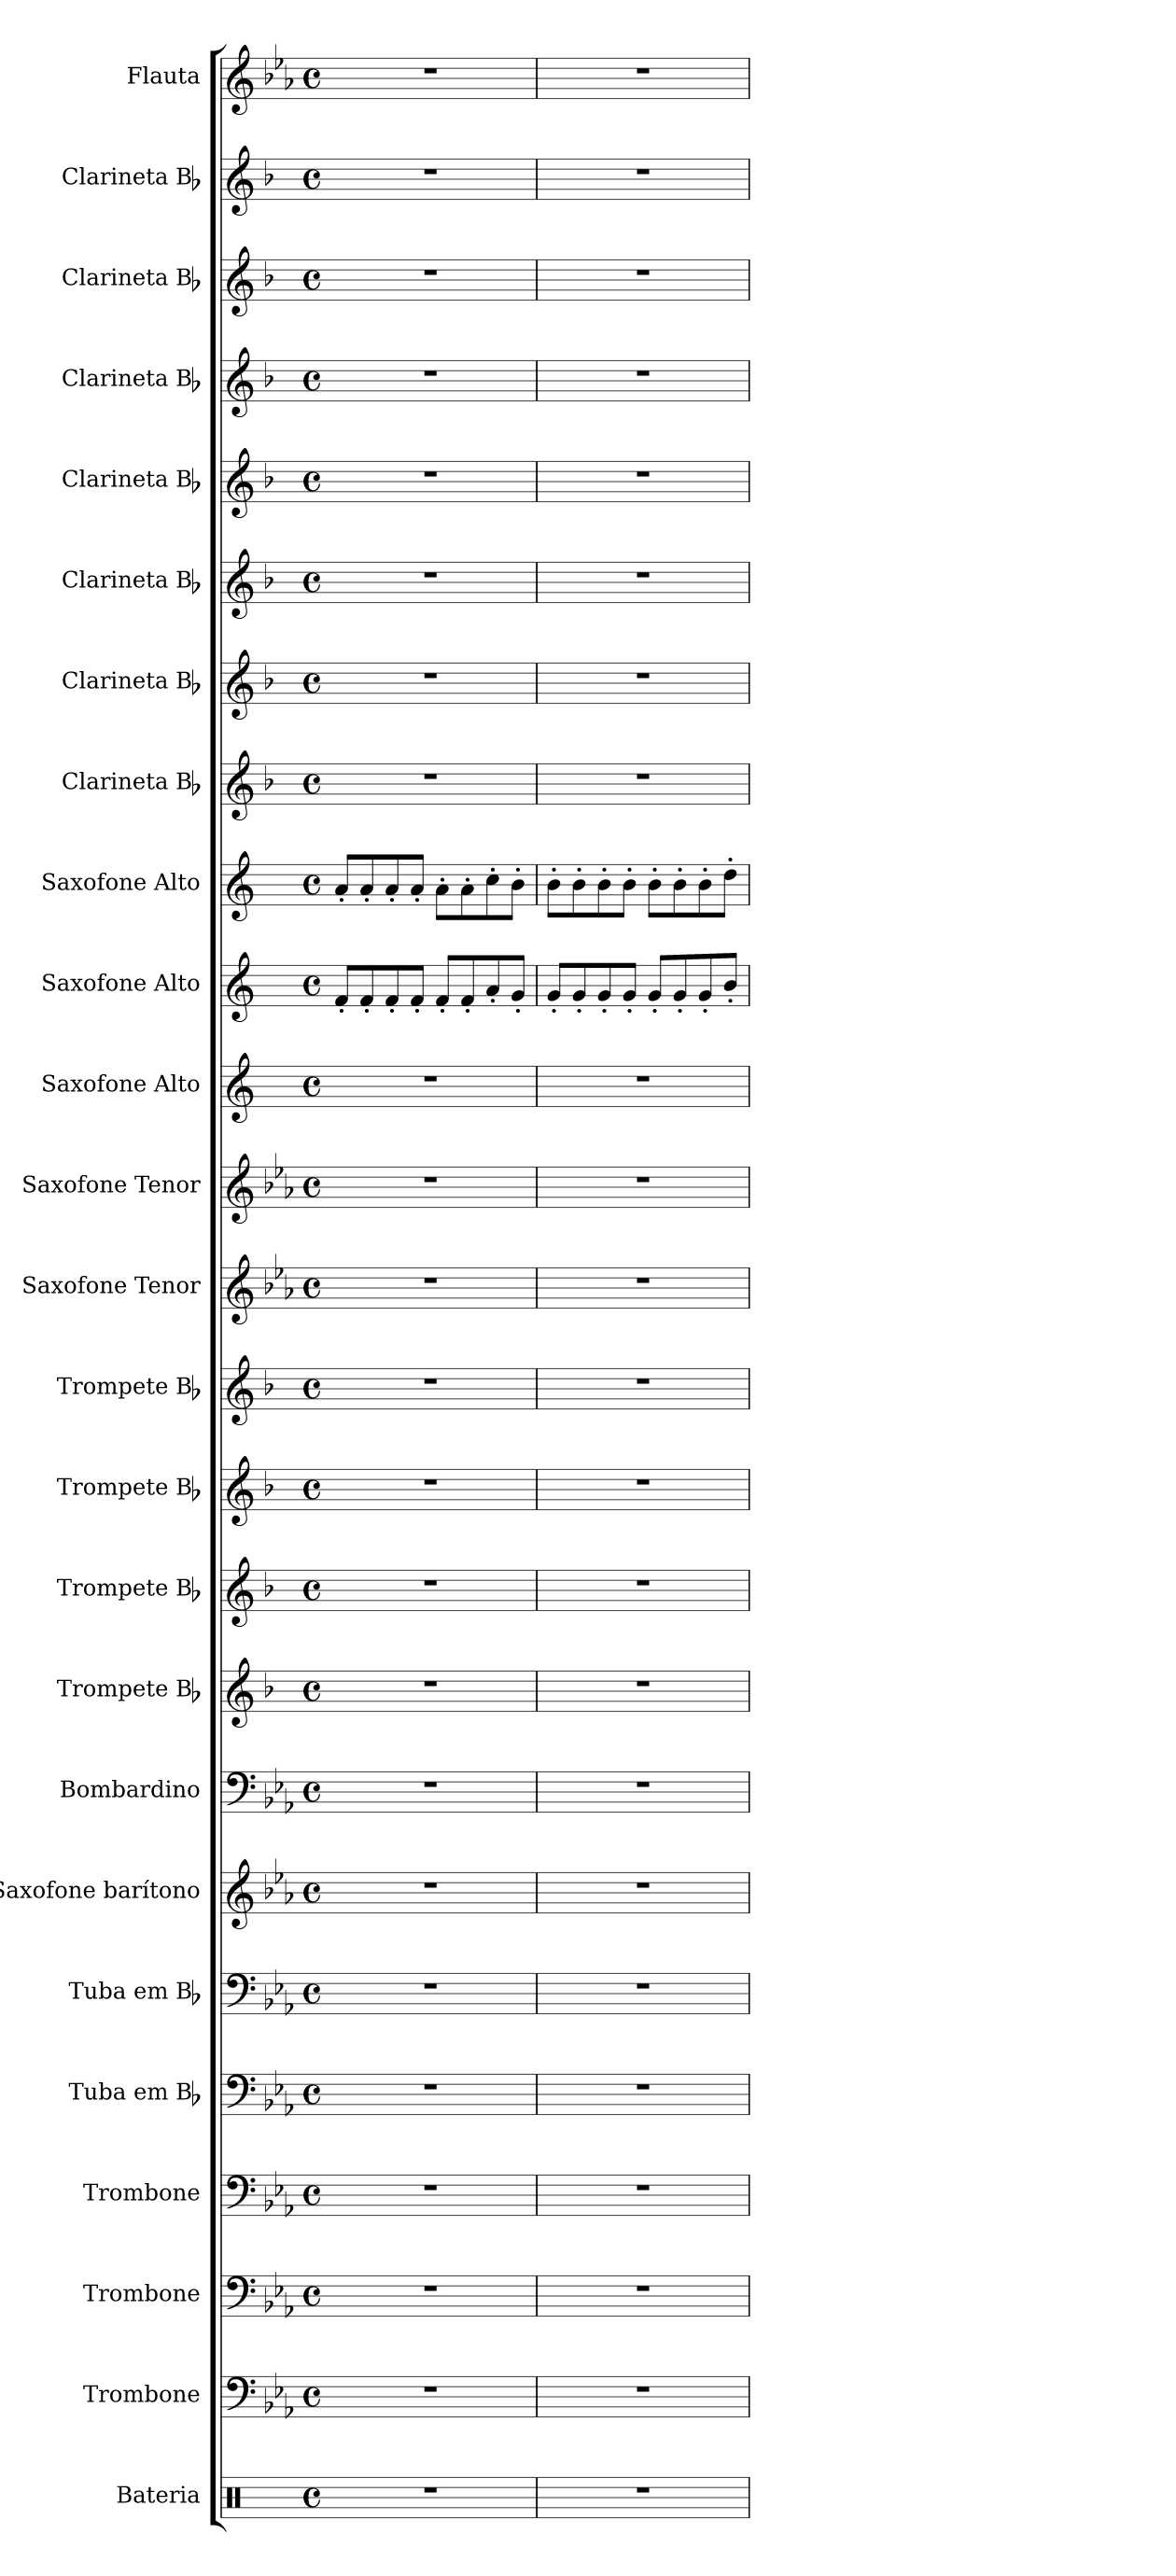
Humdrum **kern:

**kern	**kern	**kern	**kern	**kern	**kern	**kern	**kern	**kern	**kern	**kern	**kern	**kern	**kern	**kern	**kern	**kern	**kern	**kern	**kern	**kern	**kern	**kern	**kern	**kern
*part25	*part24	*part23	*part22	*part21	*part20	*part19	*part18	*part17	*part16	*part15	*part14	*part13	*part12	*part11	*part10	*part9	*part8	*part7	*part6	*part5	*part4	*part3	*part2	*part1
*staff25	*staff24	*staff23	*staff22	*staff21	*staff20	*staff19	*staff18	*staff17	*staff16	*staff15	*staff14	*staff13	*staff12	*staff11	*staff10	*staff9	*staff8	*staff7	*staff6	*staff5	*staff4	*staff3	*staff2	*staff1
*I"Bateria	*I"Trombone	*I"Trombone	*I"Trombone	*I"Tuba em Bb	*I"Tuba em Bb	*I"Saxofone barítono	*I"Bombardino	*I"Trompete Bb	*I"Trompete Bb	*I"Trompete Bb	*I"Trompete Bb	*I"Saxofone Tenor	*I"Saxofone Tenor	*I"Saxofone Alto	*I"Saxofone Alto	*I"Saxofone Alto	*I"Clarineta Bb	*I"Clarineta Bb	*I"Clarineta Bb	*I"Clarineta Bb	*I"Clarineta Bb	*I"Clarineta Bb	*I"Clarineta Bb	*I"Flauta
*I'Bat.	*I'Tbn.	*I'Tbn.	*I'Tbn.	*I'Tu. Bb	*I'Tu. Bb	*	*I'Bomb.	*I'Tpt. Bb	*I'Tpt. Bb	*I'Tpt. Bb	*I'Tpt. Bb	*I'Sax. Tn.	*I'Sax. Tn.	*	*	*	*I'Cl. Bb	*I'Cl. Bb	*I'Cl. Bb	*I'Cl. Bb	*I'Cl. Bb	*I'Cl. Bb	*I'Cl. Bb	*I'Fl.
*clefX	*clefF4	*clefF4	*clefF4	*clefF4	*clefF4	*clefG2	*clefF4	*clefG2	*clefG2	*clefG2	*clefG2	*clefG2	*clefG2	*clefG2	*clefG2	*clefG2	*clefG2	*clefG2	*clefG2	*clefG2	*clefG2	*clefG2	*clefG2	*clefG2
*	*	*	*	*	*	*ITrd12c21	*	*ITrd1c2	*ITrd1c2	*ITrd1c2	*ITrd1c2	*ITrd8c14	*ITrd8c14	*ITrd5c9	*ITrd5c9	*ITrd5c9	*ITrd1c2	*ITrd1c2	*ITrd1c2	*ITrd1c2	*ITrd1c2	*ITrd1c2	*ITrd1c2	*
*k[]	*k[b-e-a-]	*k[b-e-a-]	*k[b-e-a-]	*k[b-e-a-]	*k[b-e-a-]	*k[b-e-a-]	*k[b-e-a-]	*k[b-e-a-]	*k[b-e-a-]	*k[b-e-a-]	*k[b-e-a-]	*k[b-e-a-]	*k[b-e-a-]	*k[b-e-a-]	*k[b-e-a-]	*k[b-e-a-]	*k[b-e-a-]	*k[b-e-a-]	*k[b-e-a-]	*k[b-e-a-]	*k[b-e-a-]	*k[b-e-a-]	*k[b-e-a-]	*k[b-e-a-]
*M4/4	*M4/4	*M4/4	*M4/4	*M4/4	*M4/4	*M4/4	*M4/4	*M4/4	*M4/4	*M4/4	*M4/4	*M4/4	*M4/4	*M4/4	*M4/4	*M4/4	*M4/4	*M4/4	*M4/4	*M4/4	*M4/4	*M4/4	*M4/4	*M4/4
*met(c)	*met(c)	*met(c)	*met(c)	*met(c)	*met(c)	*met(c)	*met(c)	*met(c)	*met(c)	*met(c)	*met(c)	*met(c)	*met(c)	*met(c)	*met(c)	*met(c)	*met(c)	*met(c)	*met(c)	*met(c)	*met(c)	*met(c)	*met(c)	*met(c)
*MM136	*MM136	*MM136	*MM136	*MM136	*MM136	*MM136	*MM136	*MM136	*MM136	*MM136	*MM136	*MM136	*MM136	*MM136	*MM136	*MM136	*MM136	*MM136	*MM136	*MM136	*MM136	*MM136	*MM136	*MM136
=1	=1	=1	=1	=1	=1	=1	=1	=1	=1	=1	=1	=1	=1	=1	=1	=1	=1	=1	=1	=1	=1	=1	=1	=1
1r	1r	1r	1r	1r	1r	1r	1r	1r	1r	1r	1r	1r	1r	1r	8A-'/L	8c'/L	1r	1r	1r	1r	1r	1r	1r	1r
.	.	.	.	.	.	.	.	.	.	.	.	.	.	.	8A-'/	8c'/	.	.	.	.	.	.	.	.
.	.	.	.	.	.	.	.	.	.	.	.	.	.	.	8A-'/	8c'/	.	.	.	.	.	.	.	.
.	.	.	.	.	.	.	.	.	.	.	.	.	.	.	8A-'/J	8c'/J	.	.	.	.	.	.	.	.
.	.	.	.	.	.	.	.	.	.	.	.	.	.	.	8A-'/L	8c'\L	.	.	.	.	.	.	.	.
.	.	.	.	.	.	.	.	.	.	.	.	.	.	.	8A-'/	8c'\	.	.	.	.	.	.	.	.
.	.	.	.	.	.	.	.	.	.	.	.	.	.	.	8c'/	8e-'\	.	.	.	.	.	.	.	.
.	.	.	.	.	.	.	.	.	.	.	.	.	.	.	8B-'/J	8d'\J	.	.	.	.	.	.	.	.
=2	=2	=2	=2	=2	=2	=2	=2	=2	=2	=2	=2	=2	=2	=2	=2	=2	=2	=2	=2	=2	=2	=2	=2	=2
1r	1r	1r	1r	1r	1r	1r	1r	1r	1r	1r	1r	1r	1r	1r	8B-'/L	8d'\L	1r	1r	1r	1r	1r	1r	1r	1r
.	.	.	.	.	.	.	.	.	.	.	.	.	.	.	8B-'/	8d'\	.	.	.	.	.	.	.	.
.	.	.	.	.	.	.	.	.	.	.	.	.	.	.	8B-'/	8d'\	.	.	.	.	.	.	.	.
.	.	.	.	.	.	.	.	.	.	.	.	.	.	.	8B-'/J	8d'\J	.	.	.	.	.	.	.	.
.	.	.	.	.	.	.	.	.	.	.	.	.	.	.	8B-'/L	8d'\L	.	.	.	.	.	.	.	.
.	.	.	.	.	.	.	.	.	.	.	.	.	.	.	8B-'/	8d'\	.	.	.	.	.	.	.	.
.	.	.	.	.	.	.	.	.	.	.	.	.	.	.	8B-'/	8d'\	.	.	.	.	.	.	.	.
.	.	.	.	.	.	.	.	.	.	.	.	.	.	.	8d'/J	8f'\J	.	.	.	.	.	.	.	.
=	=	=	=	=	=	=	=	=	=	=	=	=	=	=	=	=	=	=	=	=	=	=	=	=
*-	*-	*-	*-	*-	*-	*-	*-	*-	*-	*-	*-	*-	*-	*-	*-	*-	*-	*-	*-	*-	*-	*-	*-	*-
